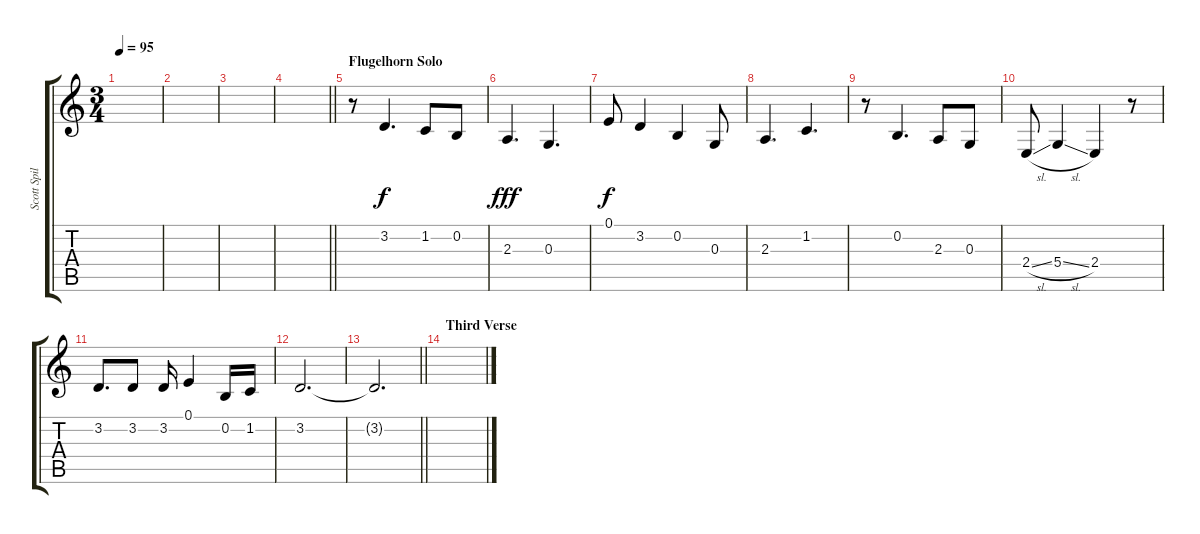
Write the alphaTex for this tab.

\track ("Scott Spillane - Flugelhorn" "Scott Spil") {instrument trombone}
\staff {score tabs}
\tuning (E4 B3 G3 D3 A2 E2) {hide}
\ts (3 4)
\tempo 95
\clef g2
\ks c
|
|
|
\barLineRight lightlight
|
\section ("" "Flugelhorn Solo")
r.8 3.2.4{d} 1.2.8 0.2.8{dy f} |
2.3.4{d dy fff} 0.3.4{d} |
0.1.8{dy f} 3.2.4 0.2.4 0.3.8 |
2.3.4{d} 1.2.4{d} |
r.8 0.2.4{d} 2.3.8 0.3.8 |
2.4{sl}.8 5.4{sl}.4 2.4.4 r.8 |
3.2.8{d} 3.2.8 3.2.16 0.1.4 0.2.16 1.2.16 |
3.2.2{d} |
\barLineRight lightlight
3.2{t}.2{d volume 5} |
\section ("" "Third Verse")
